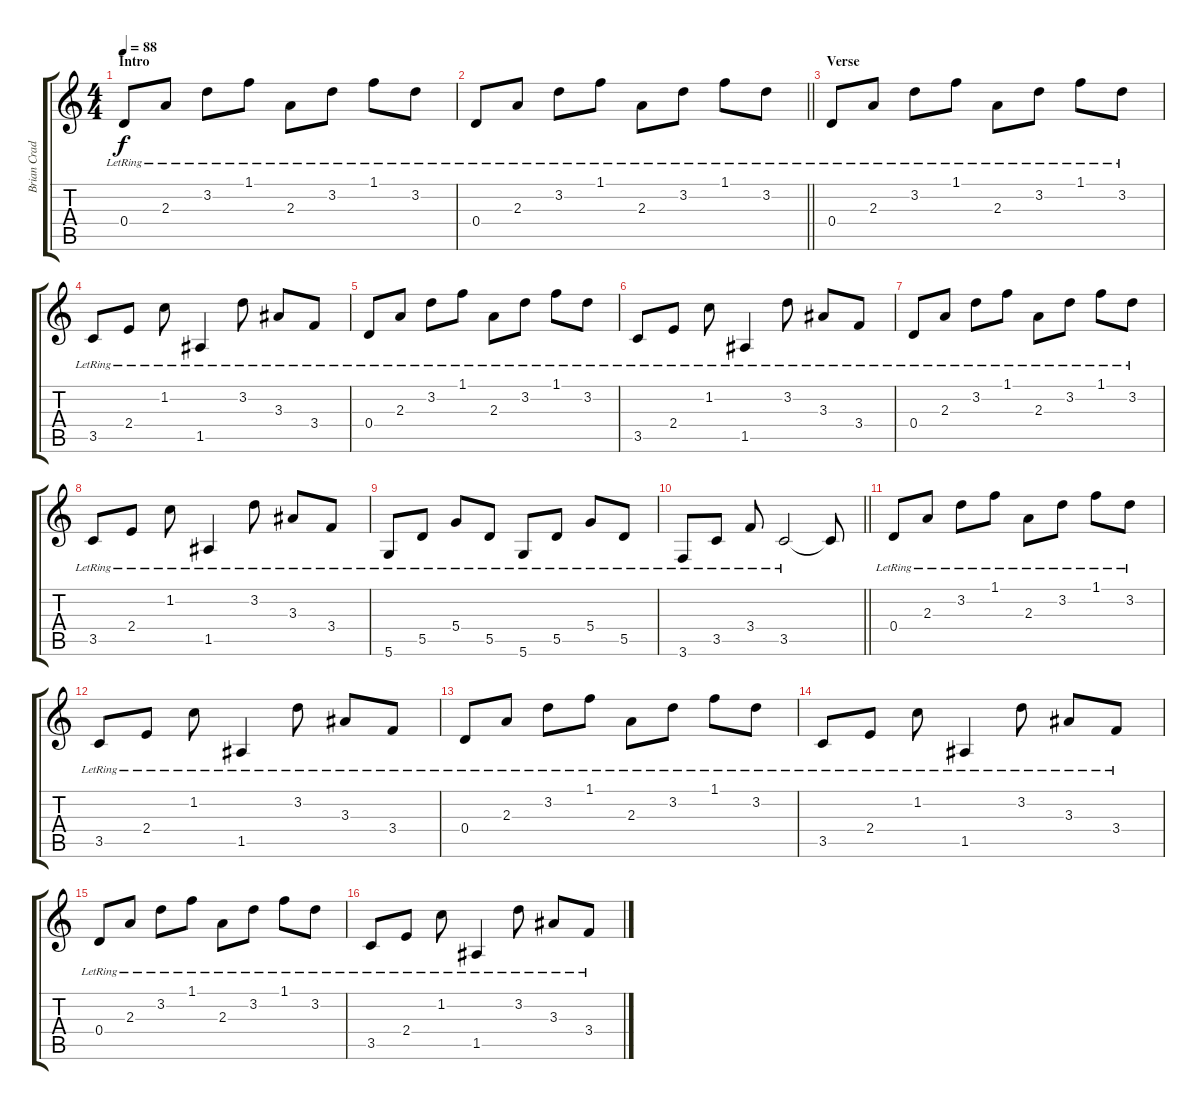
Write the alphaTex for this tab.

\track ("Brian Craddock (Rhythm Guitar)" "Brian Crad") {instrument acousticguitarsteel}
\staff {score tabs}
\tuning (E4 B3 G3 D3 A2 D2) {hide}
\ts (4 4)
\section ("" "Intro")
\tempo 88
\clef g2
\ks c
0.4{lr}.8{dy f instrument acousticguitarsteel} 2.3{lr}.8 3.2{lr}.8 1.1{lr}.8 2.3{lr}.8 3.2{lr}.8 1.1{lr}.8 3.2{lr}.8 |
\barLineRight lightlight
0.4{lr}.8 2.3{lr}.8 3.2{lr}.8 1.1{lr}.8 2.3{lr}.8 3.2{lr}.8 1.1{lr}.8 3.2{lr}.8 |
\section ("" "Verse")
0.4{lr}.8 2.3{lr}.8 3.2{lr}.8 1.1{lr}.8 2.3{lr}.8 3.2{lr}.8 1.1{lr}.8 3.2{lr}.8 |
3.5{lr}.8 2.4{lr}.8 1.2{lr}.8 1.5{lr}.4 3.2{lr}.8 3.3{lr}.8 3.4{lr}.8 |
0.4{lr}.8 2.3{lr}.8 3.2{lr}.8 1.1{lr}.8 2.3{lr}.8 3.2{lr}.8 1.1{lr}.8 3.2{lr}.8 |
3.5{lr}.8 2.4{lr}.8 1.2{lr}.8 1.5{lr}.4 3.2{lr}.8 3.3{lr}.8 3.4{lr}.8 |
0.4{lr}.8 2.3{lr}.8 3.2{lr}.8 1.1{lr}.8 2.3{lr}.8 3.2{lr}.8 1.1{lr}.8 3.2{lr}.8 |
3.5{lr}.8 2.4{lr}.8 1.2{lr}.8 1.5{lr}.4 3.2{lr}.8 3.3{lr}.8 3.4{lr}.8 |
5.6{lr}.8 5.5{lr}.8 5.4{lr}.8 5.5{lr}.8 5.6{lr}.8 5.5{lr}.8 5.4{lr}.8 5.5{lr}.8 |
\barLineRight lightlight
3.6{lr}.8 3.5{lr}.8 3.4{lr}.8 3.5{lr}.2 3.5{t}.8 |
0.4{lr}.8 2.3{lr}.8 3.2{lr}.8 1.1{lr}.8 2.3{lr}.8 3.2{lr}.8 1.1{lr}.8 3.2{lr}.8 |
3.5{lr}.8 2.4{lr}.8 1.2{lr}.8 1.5{lr}.4 3.2{lr}.8 3.3{lr}.8 3.4{lr}.8 |
0.4{lr}.8 2.3{lr}.8 3.2{lr}.8 1.1{lr}.8 2.3{lr}.8 3.2{lr}.8 1.1{lr}.8 3.2{lr}.8 |
3.5{lr}.8 2.4{lr}.8 1.2{lr}.8 1.5{lr}.4 3.2{lr}.8 3.3{lr}.8 3.4{lr}.8 |
0.4{lr}.8 2.3{lr}.8 3.2{lr}.8 1.1{lr}.8 2.3{lr}.8 3.2{lr}.8 1.1{lr}.8 3.2{lr}.8 |
3.5{lr}.8 2.4{lr}.8 1.2{lr}.8 1.5{lr}.4 3.2{lr}.8 3.3{lr}.8 3.4{lr}.8
